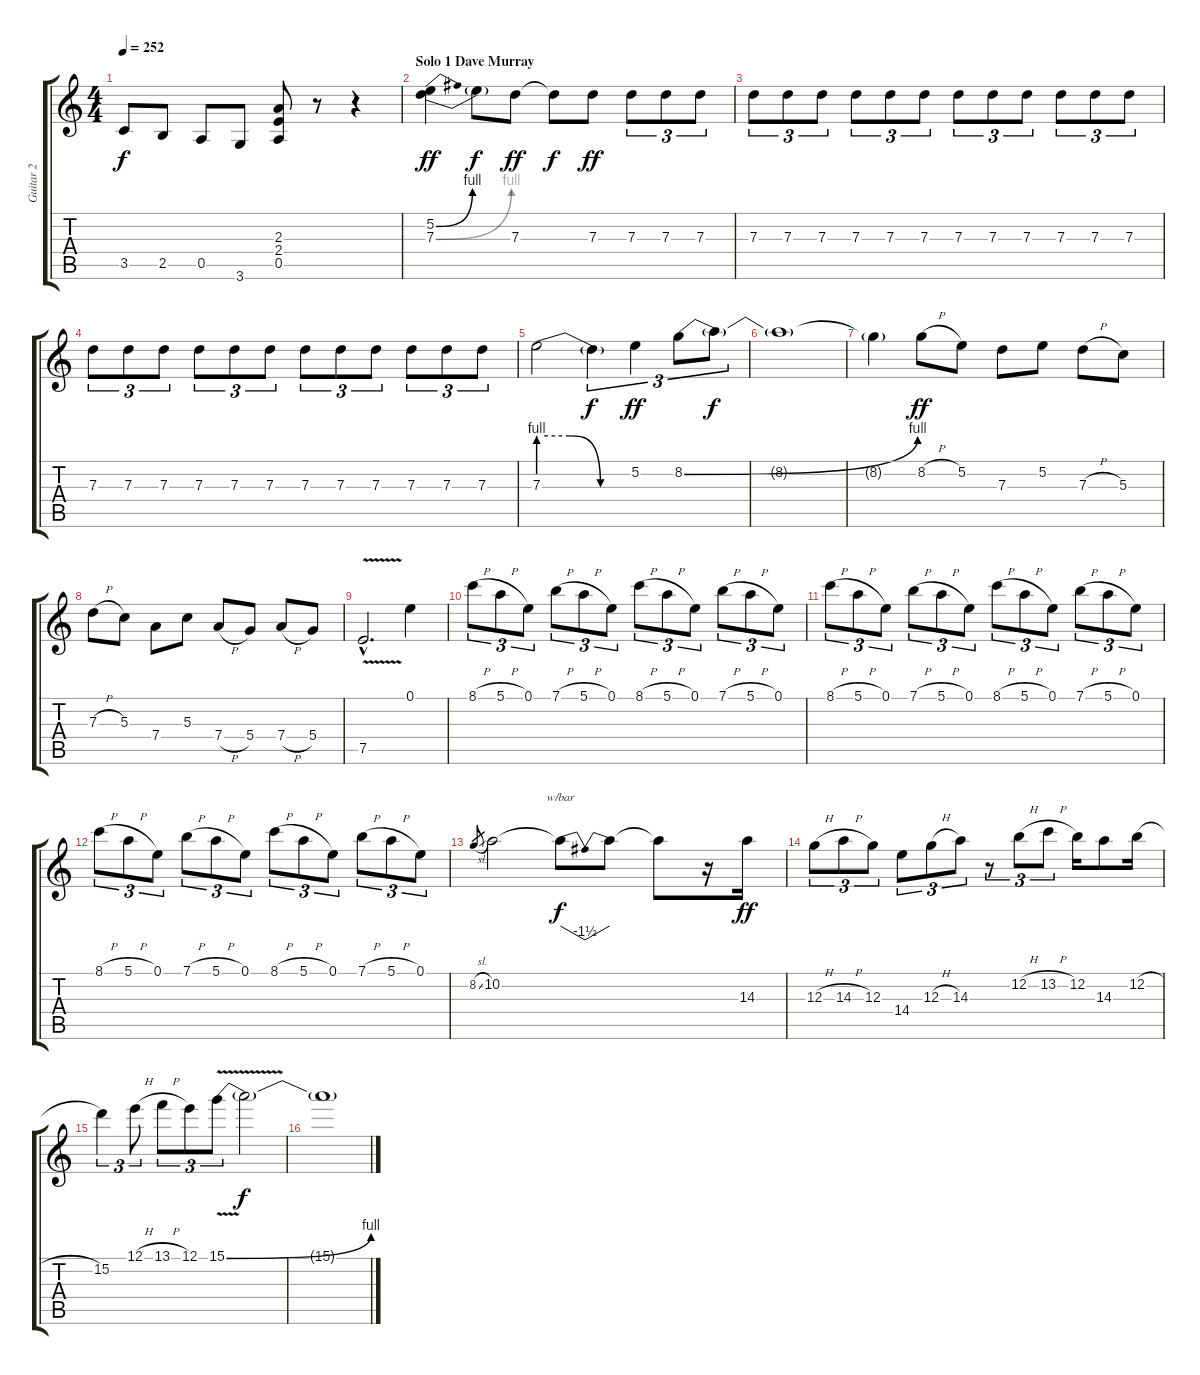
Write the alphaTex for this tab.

\track ("Guitar 2" "Guitar 2") {instrument distortionguitar}
\staff {score tabs}
\tuning (E4 B3 G3 D3 A2 E2) {hide}
\ts (4 4)
\tempo 252
\clef g2
\ks c
3.5.8{dy f} 2.5.8 0.5.8 3.6.8 (2.3 2.4 0.5).8 r.8 r.4 |
\section ("" "Solo 1 Dave Murray")
(5.2{be (bend 0 0 60 4)} 7.3{be (bend 0 0 60 4)}).4{dy ff} 7.3{t}.8{dy f} 7.3.8{dy ff} 7.3{t}.8{dy f} 7.3.8{dy ff} 7.3.8{tu (3 2)} 7.3.8{tu (3 2)} 7.3.8{tu (3 2)} |
7.3.8{tu (3 2)} 7.3.8{tu (3 2)} 7.3.8{tu (3 2)} 7.3.8{tu (3 2)} 7.3.8{tu (3 2)} 7.3.8{tu (3 2)} 7.3.8{tu (3 2)} 7.3.8{tu (3 2)} 7.3.8{tu (3 2)} 7.3.8{tu (3 2)} 7.3.8{tu (3 2)} 7.3.8{tu (3 2)} |
7.3.8{tu (3 2)} 7.3.8{tu (3 2)} 7.3.8{tu (3 2)} 7.3.8{tu (3 2)} 7.3.8{tu (3 2)} 7.3.8{tu (3 2)} 7.3.8{tu (3 2)} 7.3.8{tu (3 2)} 7.3.8{tu (3 2)} 7.3.8{tu (3 2)} 7.3.8{tu (3 2)} 7.3.8{tu (3 2)} |
7.3{be (custom 0 4 20 4 40 0 60 0)}.2 7.3{t}.4{tu (3 2) dy f} 5.2.4{tu (3 2) dy ff} 8.2{be (bend 0 0 60 4)}.8{tu (3 2)} 8.2{t}.8{tu (3 2) dy f} |
8.2{t}.1 |
8.2{t}.4 8.2{h}.8{dy ff} 5.2.8 7.3.8 5.2.8 7.3{h}.8 5.3.8 |
7.3{h}.8 5.3.8 7.4.8 5.3.8 7.4{h}.8 5.4.8 7.4{h}.8 5.4.8 |
7.5{v hac}.2{d} 0.1.4 |
8.1{h}.8{tu (3 2)} 5.1{h}.8{tu (3 2)} 0.1.8{tu (3 2)} 7.1{h}.8{tu (3 2)} 5.1{h}.8{tu (3 2)} 0.1.8{tu (3 2)} 8.1{h}.8{tu (3 2)} 5.1{h}.8{tu (3 2)} 0.1.8{tu (3 2)} 7.1{h}.8{tu (3 2)} 5.1{h}.8{tu (3 2)} 0.1.8{tu (3 2)} |
8.1{h}.8{tu (3 2)} 5.1{h}.8{tu (3 2)} 0.1.8{tu (3 2)} 7.1{h}.8{tu (3 2)} 5.1{h}.8{tu (3 2)} 0.1.8{tu (3 2)} 8.1{h}.8{tu (3 2)} 5.1{h}.8{tu (3 2)} 0.1.8{tu (3 2)} 7.1{h}.8{tu (3 2)} 5.1{h}.8{tu (3 2)} 0.1.8{tu (3 2)} |
8.1{h}.8{tu (3 2)} 5.1{h}.8{tu (3 2)} 0.1.8{tu (3 2)} 7.1{h}.8{tu (3 2)} 5.1{h}.8{tu (3 2)} 0.1.8{tu (3 2)} 8.1{h}.8{tu (3 2)} 5.1{h}.8{tu (3 2)} 0.1.8{tu (3 2)} 7.1{h}.8{tu (3 2)} 5.1{h}.8{tu (3 2)} 0.1.8{tu (3 2)} |
8.2{sl}.8{gr} 10.2.2 10.2{t}.8{tbe (dip default 0 0 30 -6 60 0) dy f} 10.2{t}.8 10.2{t}.8 r.16 14.3.16{dy ff} |
12.3{h}.8{tu (3 2)} 14.3{h}.8{tu (3 2)} 12.3.8{tu (3 2)} 14.4.8{tu (3 2)} 12.3{h}.8{tu (3 2)} 14.3.8{tu (3 2)} r.8{tu (3 2)} 12.2{h}.8{tu (3 2)} 13.2{h}.8{tu (3 2)} 12.2.16 14.3.8 12.2{h}.16 |
15.2.4{tu (3 2)} 12.1{h}.8{tu (3 2)} 13.1{h}.8{tu (3 2)} 12.1.8{tu (3 2)} 15.1{be (bend 0 0 60 4) v}.8{tu (3 2)} 15.1{t}.2{dy f} |
15.1{t}.1
